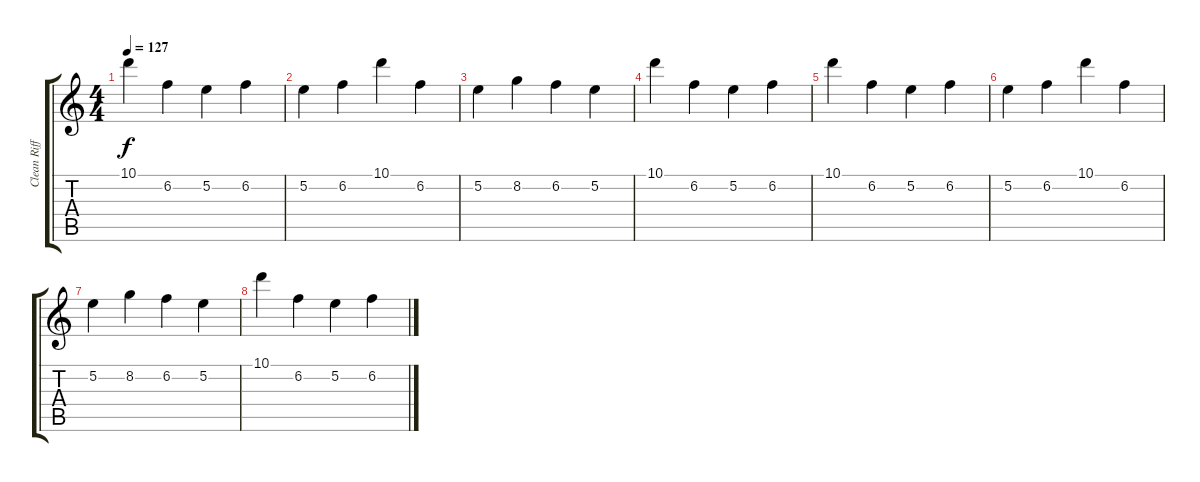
\track ("Clean Riff" "Clean Riff") {instrument electricguitarclean}
\staff {score tabs}
\tuning (E4 B3 G3 D3 A2 E2) {hide}
\ts (4 4)
\tempo 127
\clef g2
\ks c
10.1.4{dy f} 6.2.4 5.2.4 6.2.4 |
5.2.4 6.2.4 10.1.4 6.2.4 |
5.2.4 8.2.4 6.2.4 5.2.4 |
10.1.4 6.2.4 5.2.4 6.2.4 |
10.1.4 6.2.4 5.2.4 6.2.4 |
5.2.4 6.2.4 10.1.4 6.2.4 |
5.2.4 8.2.4 6.2.4 5.2.4 |
10.1.4 6.2.4 5.2.4 6.2.4
